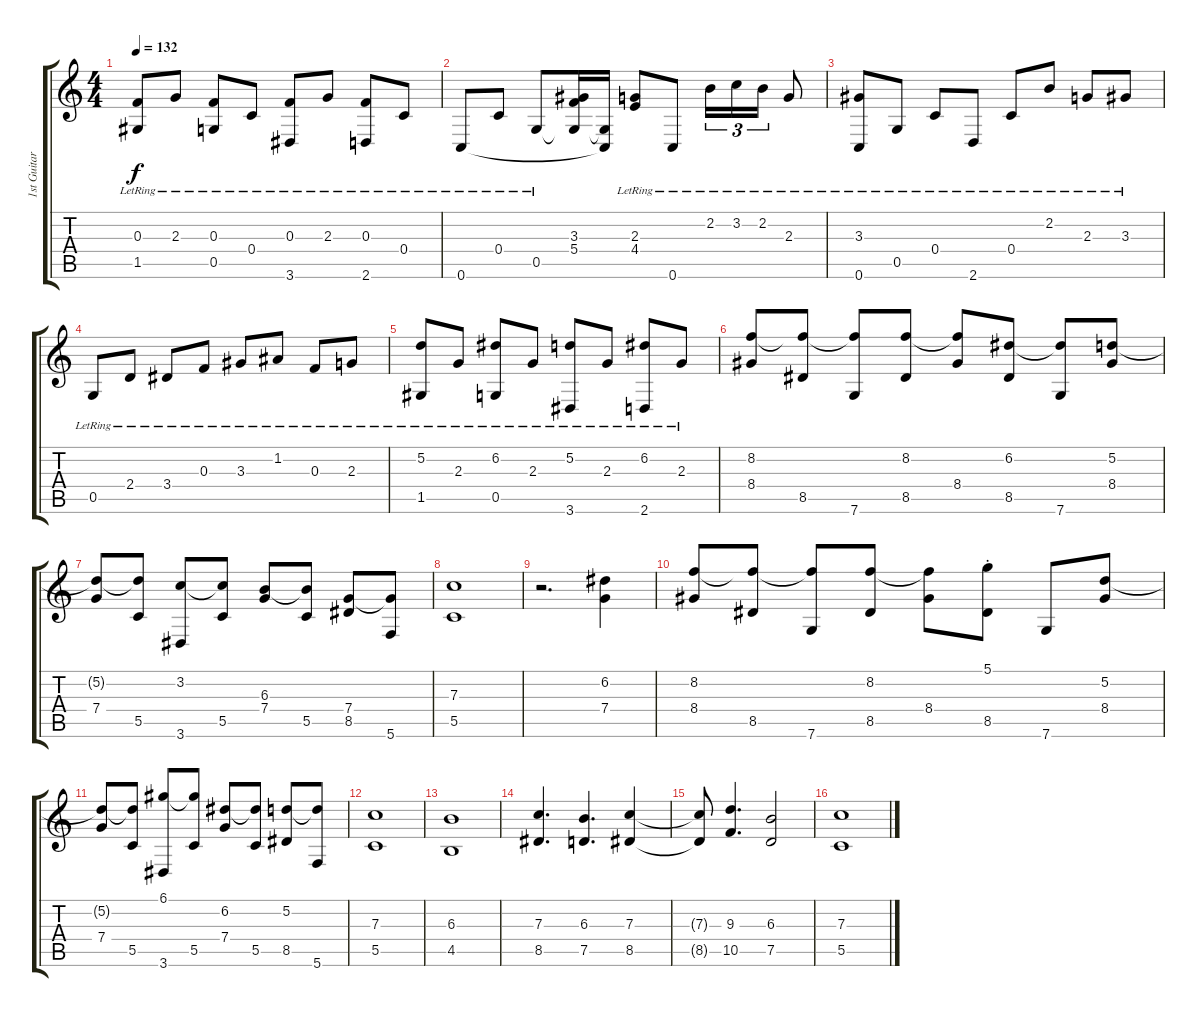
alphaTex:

\track ("1st Guitar" "1st Guitar") {instrument distortionguitar}
\staff {score tabs}
\tuning (D4 A3 F3 C3 G2 C2) {hide}
\ts (4 4)
\tempo 132
\clef g2
\ks c
(0.3{lr} 1.5{lr}).8{dy f} 2.3{lr}.8 (0.3{lr} 0.5{lr}).8 0.4{lr}.8 (0.3{lr} 3.6{lr}).8 2.3{lr}.8 (0.3{lr} 2.6{lr}).8 0.4{lr}.8 |
0.6{lr}.8 0.4{lr}.8 0.5{lr}.8 (3.3 5.4 0.5{t}).16 (0.5{t} 0.6{t}).16 (2.3{lr} 4.4{lr}).8 0.6{lr}.8 2.2{lr}.16{tu (3 2)} 3.2{lr}.16{tu (3 2)} 2.2{lr}.16{tu (3 2)} 2.3{lr}.8 |
(3.3{lr} 0.6{lr}).8 0.5{lr}.8 0.4{lr}.8 2.6{lr}.8 0.4{lr}.8 2.2{lr}.8 2.3{lr}.8 3.3{lr}.8 |
0.5{lr}.8 2.4{lr}.8 3.4{lr}.8 0.3{lr}.8 3.3{lr}.8 1.2{lr}.8 0.3{lr}.8 2.3{lr}.8 |
(5.2{lr} 1.5{lr}).8 2.3{lr}.8 (6.2{lr} 0.5{lr}).8 2.3{lr}.8 (5.2{lr} 3.6{lr}).8 2.3{lr}.8 (6.2{lr} 2.6{lr}).8 2.3{lr}.8 |
(8.2 8.4).8 (8.2{t} 8.5).8 (8.2{t} 7.6).8 (8.2 8.5).8 (8.2{t} 8.4).8 (6.2 8.5).8 (6.2{t} 7.6).8 (5.2 8.4).8 |
(5.2{t} 7.4).8 (5.2{t} 5.5).8 (3.2 3.6).8 (3.2{t} 5.5).8 (6.3 7.4).8 (6.3{t} 5.5).8 (7.4 8.5).8 (7.4{t} 5.6).8 |
(7.3 5.5).1 |
r.2{d} (6.2 7.4).4 |
(8.2 8.4).8 (8.2{t} 8.5).8 (8.2{t} 7.6).8 (8.2 8.5).8 (8.2{t} 8.4).8 (5.1{st} 8.5).8 7.6.8 (5.2 8.4).8 |
(5.2{t} 7.4).8 (5.2{t} 5.5).8 (6.1 3.6).8 (6.1{t} 5.5).8 (6.2 7.4).8 (6.2{t} 5.5).8 (5.2 8.5).8 (5.2{t} 5.6).8 |
(7.3 5.5).1 |
(6.3 4.5).1 |
(7.3 8.5).4{d} (6.3 7.5).4{d} (7.3 8.5).4 |
(7.3{t} 8.5{t}).8 (9.3 10.5).4{d} (6.3 7.5).2 |
(7.3 5.5).1
